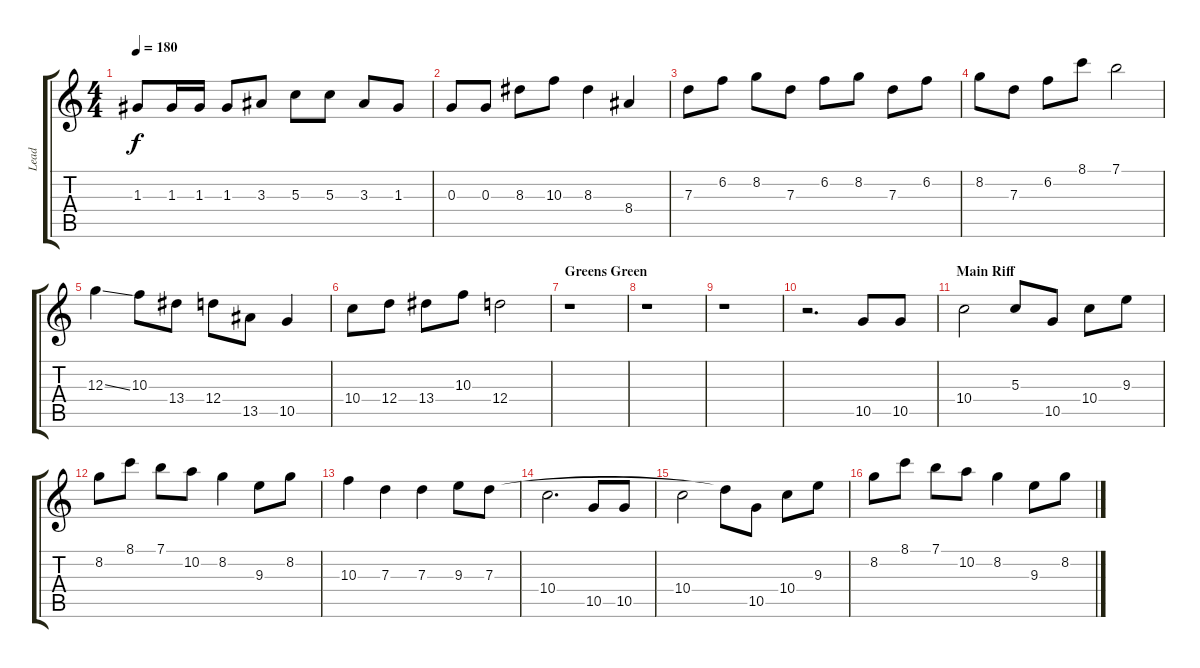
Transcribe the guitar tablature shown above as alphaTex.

\track ("Lead" "Lead") {instrument distortionguitar}
\staff {score tabs}
\tuning (E4 B3 G3 D3 A2 D2) {hide}
\ts (4 4)
\tempo 180
\clef g2
\ks c
1.3.8{dy f} 1.3.16 1.3.16 1.3.8 3.3.8 5.3.8 5.3.8 3.3.8 1.3.8 |
0.3.8 0.3.8 8.3.8 10.3.8 8.3.4 8.4.4 |
7.3.8 6.2.8 8.2.8 7.3.8 6.2.8 8.2.8 7.3.8 6.2.8 |
8.2.8 7.3.8 6.2.8 8.1.8 7.1.2 |
12.3{ss}.4 10.3.8 13.4.8 12.4.8 13.5.8 10.5.4 |
10.4.8 12.4.8 13.4.8 10.3.8 12.4.2 |
\section ("" "Greens Green")
r.1 |
r.1 |
r.1 |
r.2{d} 10.5.8 10.5.8 |
\section ("" "Main Riff")
10.4.2 5.3.8 10.5.8 10.4.8 9.3.8 |
8.2.8 8.1.8 7.1.8 10.2.8 8.2.4 9.3.8 8.2.8 |
10.3.4 7.3.4 7.3.4 9.3.8 7.3.8 |
10.4.2{d} 10.5.8 10.5.8 |
10.4.2 7.3{t}.8 10.5.8 10.4.8 9.3.8 |
8.2.8 8.1.8 7.1.8 10.2.8 8.2.4 9.3.8 8.2.8
